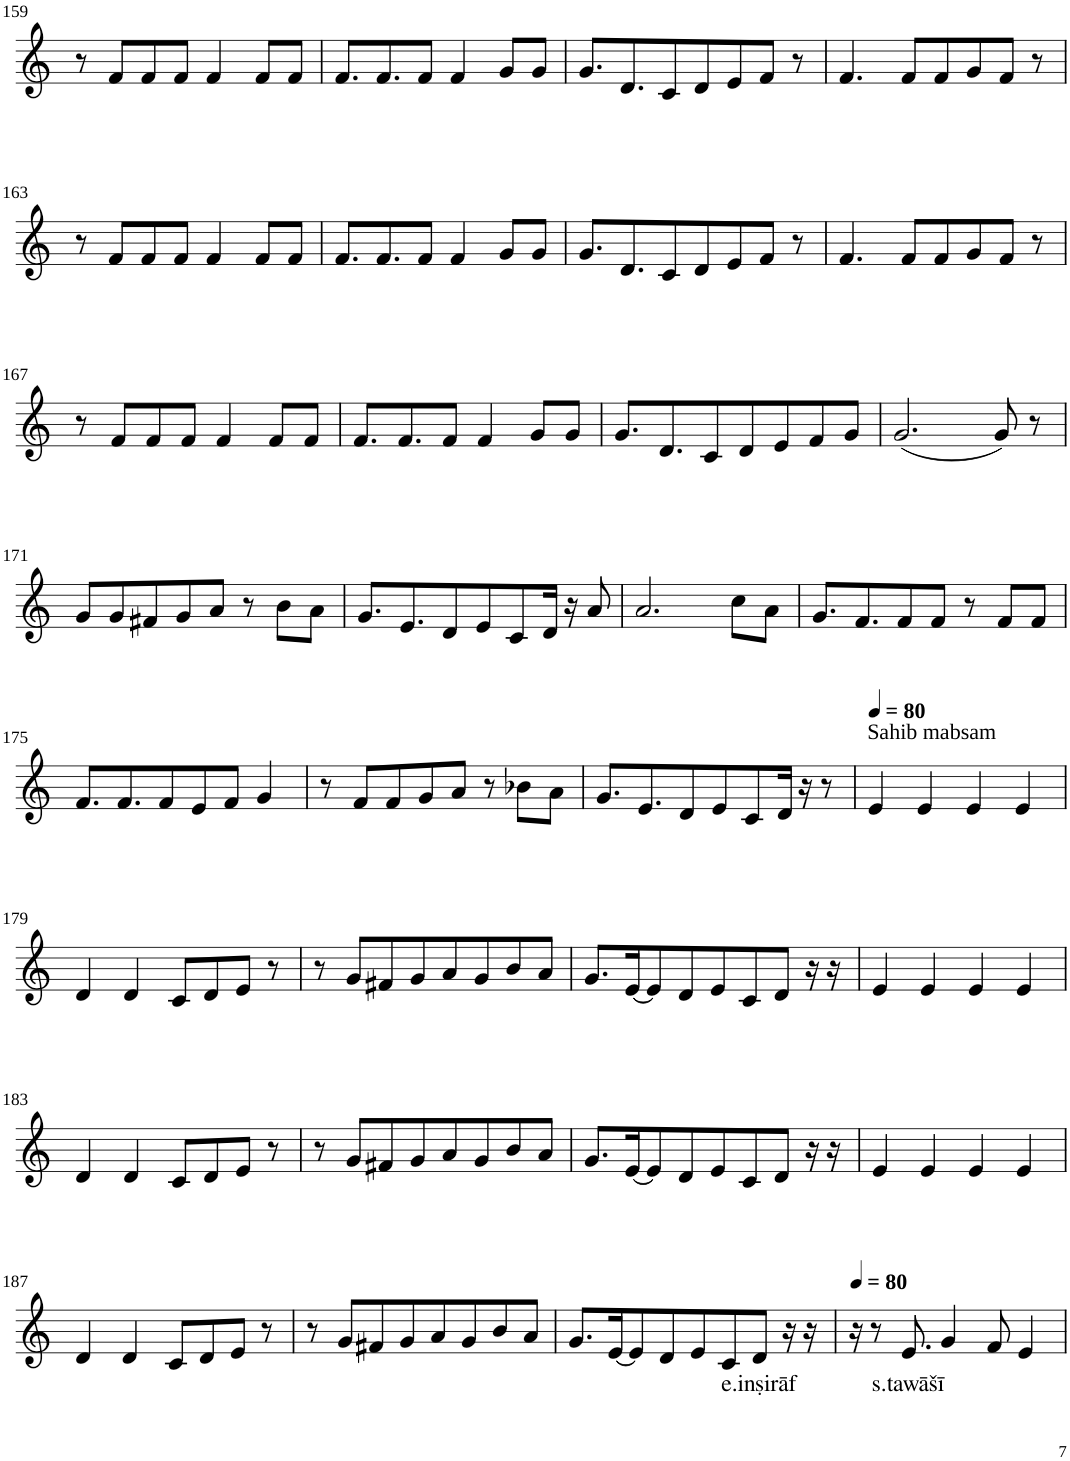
**kern	**text
*part1	*part1
*staff1	*staff1
*I"Violin	*
!!LO:PB:g=z
*clefG2	*
*k[]	*
*C:	*
*M8/8	*
=159	=159
8r	.
8f/L	.
8f/	.
8f/J	.
4f/	.
8f/L	.
8f/J	.
=160	=160
8.f/L	.
8.f/	.
8f/J	.
4f/	.
8g/L	.
8g/J	.
=161	=161
8.g/L	.
8.d/	.
8c/	.
8d/	.
8e/	.
8f/J	.
8r	.
=162	=162
4.f/	.
8f/L	.
8f/	.
8g/	.
8f/J	.
8r	.
!!LO:LB:g=z
=163	=163
8r	.
8f/L	.
8f/	.
8f/J	.
4f/	.
8f/L	.
8f/J	.
=164	=164
8.f/L	.
8.f/	.
8f/J	.
4f/	.
8g/L	.
8g/J	.
=165	=165
8.g/L	.
8.d/	.
8c/	.
8d/	.
8e/	.
8f/J	.
8r	.
=166	=166
4.f/	.
8f/L	.
8f/	.
8g/	.
8f/J	.
8r	.
!!LO:LB:g=z
=167	=167
8r	.
8f/L	.
8f/	.
8f/J	.
4f/	.
8f/L	.
8f/J	.
=168	=168
8.f/L	.
8.f/	.
8f/J	.
4f/	.
8g/L	.
8g/J	.
=169	=169
8.g/L	.
8.d/	.
8c/	.
8d/	.
8e/	.
8f/	.
8g/J	.
=170	=170
(2.g/	.
8g/)	.
8r	.
!!LO:LB:g=z
=171	=171
8g/L	.
8g/	.
8f#X/	.
8g/	.
8a/J	.
8r	.
8b\L	.
8a\J	.
=172	=172
8.g/L	.
8.e/	.
8d/	.
8e/	.
8c/	.
16d/Jk	.
16r	.
8a/	.
=173	=173
2.a/	.
8cc\L	.
8a\J	.
=174	=174
8.g/L	.
8.f/	.
8f/	.
8f/J	.
8r	.
8f/L	.
8f/J	.
!!LO:LB:g=z
=175	=175
8.f/L	.
8.f/	.
8f/	.
8e/	.
8f/J	.
4g/	.
=176	=176
8r	.
8f/L	.
8f/	.
8g/	.
8a/J	.
8r	.
8b-X\L	.
8a\J	.
=177	=177
8.g/L	.
8.e/	.
8d/	.
8e/	.
8c/	.
16d/Jk	.
16r	.
8r	.
=178	=178
*MM80	*
!LO:TX:a:t=Sahib mabsam	!
4e/	.
4e/	.
4e/	.
4e/	.
!!LO:LB:g=z
=179	=179
4d/	.
4d/	.
8c/L	.
8d/	.
8e/J	.
8r	.
=180	=180
8r	.
8g/L	.
8f#X/	.
8g/	.
8a/	.
8g/	.
8b/	.
8a/J	.
=181	=181
8.g/L	.
[16e/K	.
8e/]	.
8d/	.
8e/	.
8c/	.
8d/J	.
16r	.
16r	.
=182	=182
4e/	.
4e/	.
4e/	.
4e/	.
!!LO:LB:g=z
=183	=183
4d/	.
4d/	.
8c/L	.
8d/	.
8e/J	.
8r	.
=184	=184
8r	.
8g/L	.
8f#X/	.
8g/	.
8a/	.
8g/	.
8b/	.
8a/J	.
=185	=185
8.g/L	.
[16e/K	.
8e/]	.
8d/	.
8e/	.
8c/	.
8d/J	.
16r	.
16r	.
=186	=186
4e/	.
4e/	.
4e/	.
4e/	.
!!LO:LB:g=z
=187	=187
4d/	.
4d/	.
8c/L	.
8d/	.
8e/J	.
8r	.
=188	=188
8r	.
8g/L	.
8f#X/	.
8g/	.
8a/	.
8g/	.
8b/	.
8a/J	.
=189	=189
8.g/L	.
[16e/K	.
8e/]	.
8d/	.
8e/	.
8c/	.
!	!LO:LY:b
8d/J	e.inṣirāf
16r	.
16r	.
=190	=190
*MM80	*
16r	.
8r	.
!	!LO:LY:b
8.e/	s.tawāšī
4g/	.
8f/	.
4e/	.
=	=
*-	*-
